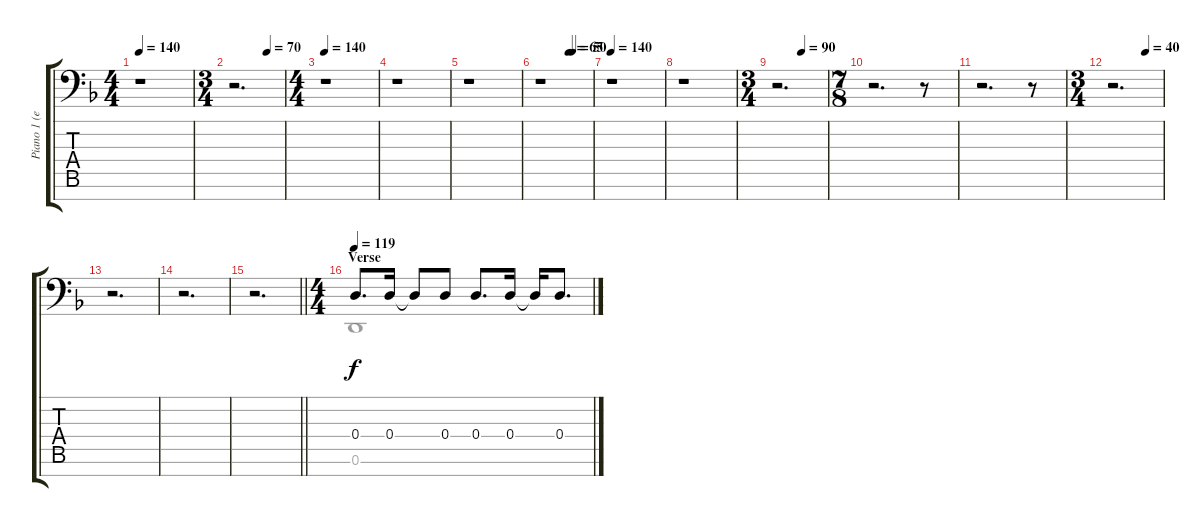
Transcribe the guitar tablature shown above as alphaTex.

\track ("Piano 1 (elec.) (LH)" "Piano 1 (e") {instrument electricpiano1}
\staff {score tabs}
\tuning (E4 B3 G3 D3 A2 D2 D1) {hide}
\voice
\ts (4 4)
\tempo 140
\clef f4
\ks dminor
r.1{dy f} |
\ts (3 4)
\tempo (70 0.6663194444444445)
r.2{d} |
\ts (4 4)
\tempo 140
r.1 |
r.1 |
r.1 |
\tempo (70 0.5625)
\tempo (65 0.5625)
\tempo (50 0.625)
r.1 |
\tempo 140
r.1 |
r.1 |
\ts (3 4)
\tempo (90 0.5)
r.2{d} |
\ts (7 8)
r.2{d} r.8 |
r.2{d} r.8 |
\ts (3 4)
\tempo (40 0.6666666666666666)
r.2{d} |
r.2{d} |
r.2{d} |
\barLineRight lightlight
r.2{d} |
\ts (4 4)
\section ("" "Verse")
\tempo 119
0.4.8{d} 0.4.16 0.4{t}.8 0.4.8 0.4.8{d} 0.4.16 0.4{t}.16 0.4.8{d}
\voice
\clef f4
\ottava regular
\simile none
\ks dminor
|
|
|
|
|
|
|
|
|
|
|
|
|
|
\barLineRight lightlight
|
0.6.1
